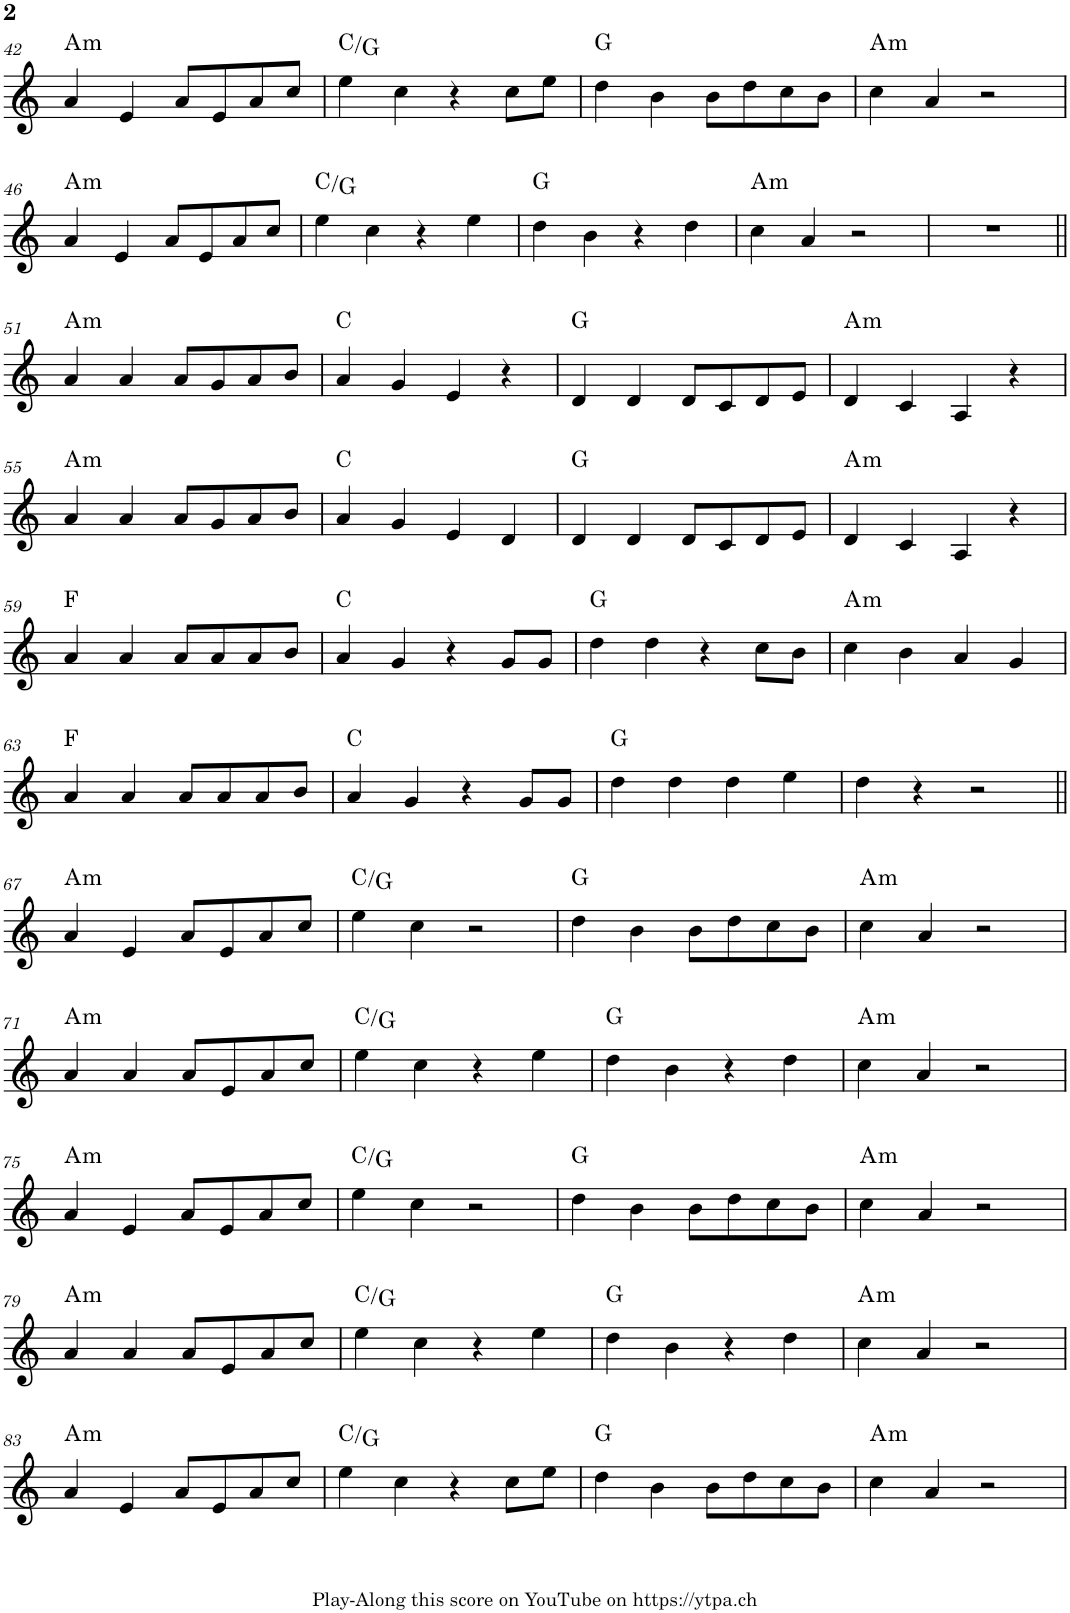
**kern	**harte
*part1	*part1
*staff1	*
*I"Piano	*
*I'Pno.	*
!!LO:PB:g=z
*clefG2	*
*k[]	*
*M4/4	*
=42	=42
!	!LO:H:kt=m
4a/	A:min
4e/	.
8a/L	.
8e/	.
8a/	.
8cc/J	.
=43	=43
4ee\	C:maj/5
4cc\	.
4r	.
8cc\L	.
8ee\J	.
=44	=44
4dd\	G:maj
4b\	.
8b\L	.
8dd\	.
8cc\	.
8b\J	.
=45	=45
!	!LO:H:kt=m
4cc\	A:min
4a/	.
2r	.
!!LO:LB:g=z
=46	=46
!	!LO:H:kt=m
4a/	A:min
4e/	.
8a/L	.
8e/	.
8a/	.
8cc/J	.
=47	=47
4ee\	C:maj/5
4cc\	.
4r	.
4ee\	.
=48	=48
4dd\	G:maj
4b\	.
4r	.
4dd\	.
=49	=49
!	!LO:H:kt=m
4cc\	A:min
4a/	.
2r	.
=50	=50
1r	.
!!LO:LB:g=z
=51||	=51||
!	!LO:H:kt=m
4a/	A:min
4a/	.
8a/L	.
8g/	.
8a/	.
8b/J	.
=52	=52
4a/	C:maj
4g/	.
4e/	.
4r	.
=53	=53
4d/	G:maj
4d/	.
8d/L	.
8c/	.
8d/	.
8e/J	.
=54	=54
!	!LO:H:kt=m
4d/	A:min
4c/	.
4A/	.
4r	.
!!LO:LB:g=z
=55	=55
!	!LO:H:kt=m
4a/	A:min
4a/	.
8a/L	.
8g/	.
8a/	.
8b/J	.
=56	=56
4a/	C:maj
4g/	.
4e/	.
4d/	.
=57	=57
4d/	G:maj
4d/	.
8d/L	.
8c/	.
8d/	.
8e/J	.
=58	=58
!	!LO:H:kt=m
4d/	A:min
4c/	.
4A/	.
4r	.
!!LO:LB:g=z
=59	=59
4a/	F:maj
4a/	.
8a/L	.
8a/	.
8a/	.
8b/J	.
=60	=60
4a/	C:maj
4g/	.
4r	.
8g/L	.
8g/J	.
=61	=61
4dd\	G:maj
4dd\	.
4r	.
8cc\L	.
8b\J	.
=62	=62
!	!LO:H:kt=m
4cc\	A:min
4b\	.
4a/	.
4g/	.
!!LO:LB:g=z
=63	=63
4a/	F:maj
4a/	.
8a/L	.
8a/	.
8a/	.
8b/J	.
=64	=64
4a/	C:maj
4g/	.
4r	.
8g/L	.
8g/J	.
=65	=65
4dd\	G:maj
4dd\	.
4dd\	.
4ee\	.
=66	=66
4dd\	.
4r	.
2r	.
!!LO:LB:g=z
=67||	=67||
!	!LO:H:kt=m
4a/	A:min
4e/	.
8a/L	.
8e/	.
8a/	.
8cc/J	.
=68	=68
4ee\	C:maj/5
4cc\	.
2r	.
=69	=69
4dd\	G:maj
4b\	.
8b\L	.
8dd\	.
8cc\	.
8b\J	.
=70	=70
!	!LO:H:kt=m
4cc\	A:min
4a/	.
2r	.
!!LO:LB:g=z
=71	=71
!	!LO:H:kt=m
4a/	A:min
4a/	.
8a/L	.
8e/	.
8a/	.
8cc/J	.
=72	=72
4ee\	C:maj/5
4cc\	.
4r	.
4ee\	.
=73	=73
4dd\	G:maj
4b\	.
4r	.
4dd\	.
=74	=74
!	!LO:H:kt=m
4cc\	A:min
4a/	.
2r	.
!!LO:LB:g=z
=75	=75
!	!LO:H:kt=m
4a/	A:min
4e/	.
8a/L	.
8e/	.
8a/	.
8cc/J	.
=76	=76
4ee\	C:maj/5
4cc\	.
2r	.
=77	=77
4dd\	G:maj
4b\	.
8b\L	.
8dd\	.
8cc\	.
8b\J	.
=78	=78
!	!LO:H:kt=m
4cc\	A:min
4a/	.
2r	.
!!LO:LB:g=z
=79	=79
!	!LO:H:kt=m
4a/	A:min
4a/	.
8a/L	.
8e/	.
8a/	.
8cc/J	.
=80	=80
4ee\	C:maj/5
4cc\	.
4r	.
4ee\	.
=81	=81
4dd\	G:maj
4b\	.
4r	.
4dd\	.
=82	=82
!	!LO:H:kt=m
4cc\	A:min
4a/	.
2r	.
!!LO:LB:g=z
=83	=83
!	!LO:H:kt=m
4a/	A:min
4e/	.
8a/L	.
8e/	.
8a/	.
8cc/J	.
=84	=84
4ee\	C:maj/5
4cc\	.
4r	.
8cc\L	.
8ee\J	.
=85	=85
4dd\	G:maj
4b\	.
8b\L	.
8dd\	.
8cc\	.
8b\J	.
=86	=86
!	!LO:H:kt=m
4cc\	A:min
4a/	.
2r	.
=	=
*-	*-
